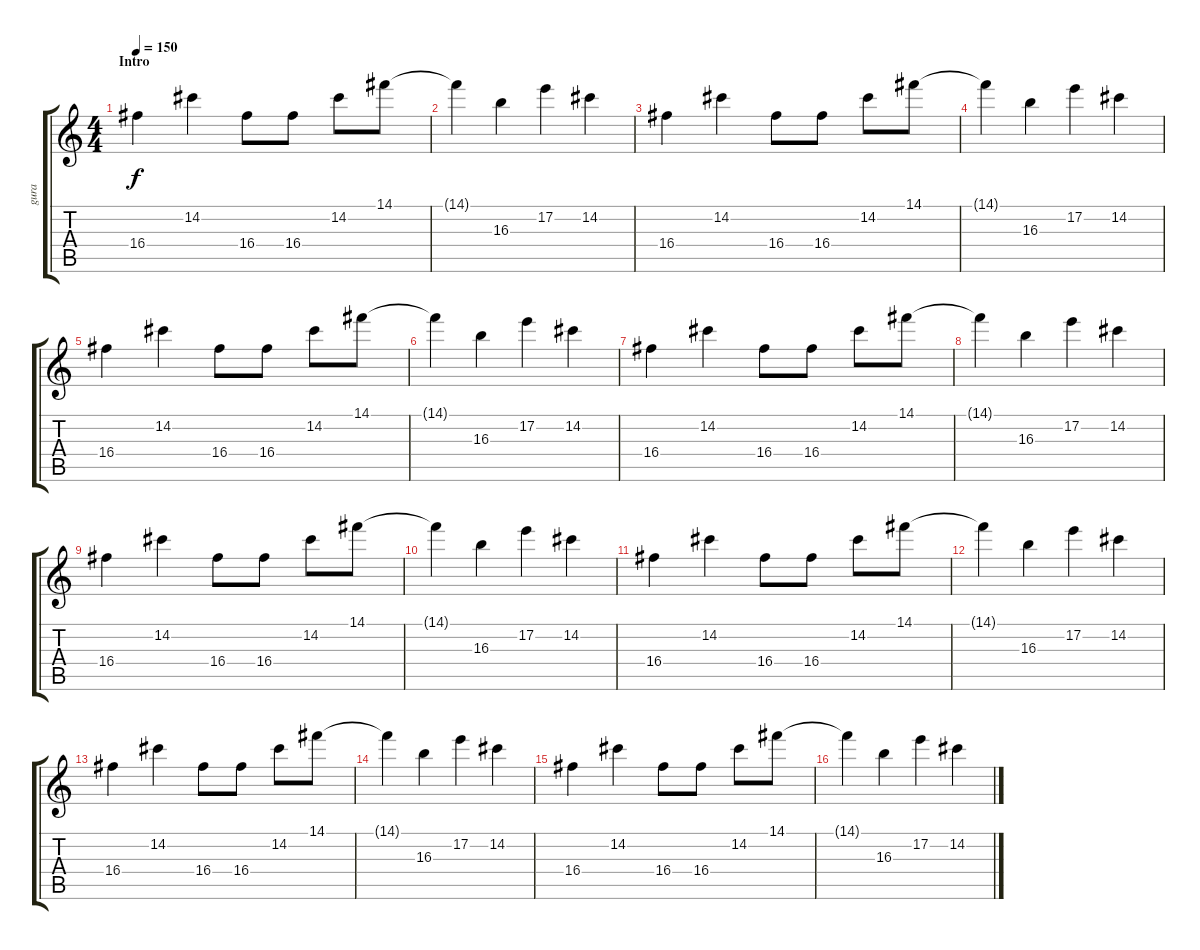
\track ("gura" "gura") {instrument electricguitarjazz}
\staff {score tabs}
\tuning (E4 B3 G3 D3 A2 E2) {hide}
\ts (4 4)
\section ("" "Intro")
\tempo 150
\clef g2
\ks c
16.4.4{dy f instrument electricguitarjazz} 14.2.4 16.4.8 16.4.8 14.2.8 14.1.8 |
14.1{t}.4 16.3.4 17.2.4 14.2.4 |
16.4.4 14.2.4 16.4.8 16.4.8 14.2.8 14.1.8 |
14.1{t}.4 16.3.4 17.2.4 14.2.4 |
16.4.4 14.2.4 16.4.8 16.4.8 14.2.8 14.1.8 |
14.1{t}.4 16.3.4 17.2.4 14.2.4 |
16.4.4 14.2.4 16.4.8 16.4.8 14.2.8 14.1.8 |
14.1{t}.4 16.3.4 17.2.4 14.2.4 |
16.4.4 14.2.4 16.4.8 16.4.8 14.2.8 14.1.8 |
14.1{t}.4 16.3.4 17.2.4 14.2.4 |
16.4.4 14.2.4 16.4.8 16.4.8 14.2.8 14.1.8 |
14.1{t}.4 16.3.4 17.2.4 14.2.4 |
16.4.4 14.2.4 16.4.8 16.4.8 14.2.8 14.1.8 |
14.1{t}.4 16.3.4 17.2.4 14.2.4 |
16.4.4 14.2.4 16.4.8 16.4.8 14.2.8 14.1.8 |
14.1{t}.4 16.3.4 17.2.4 14.2.4
